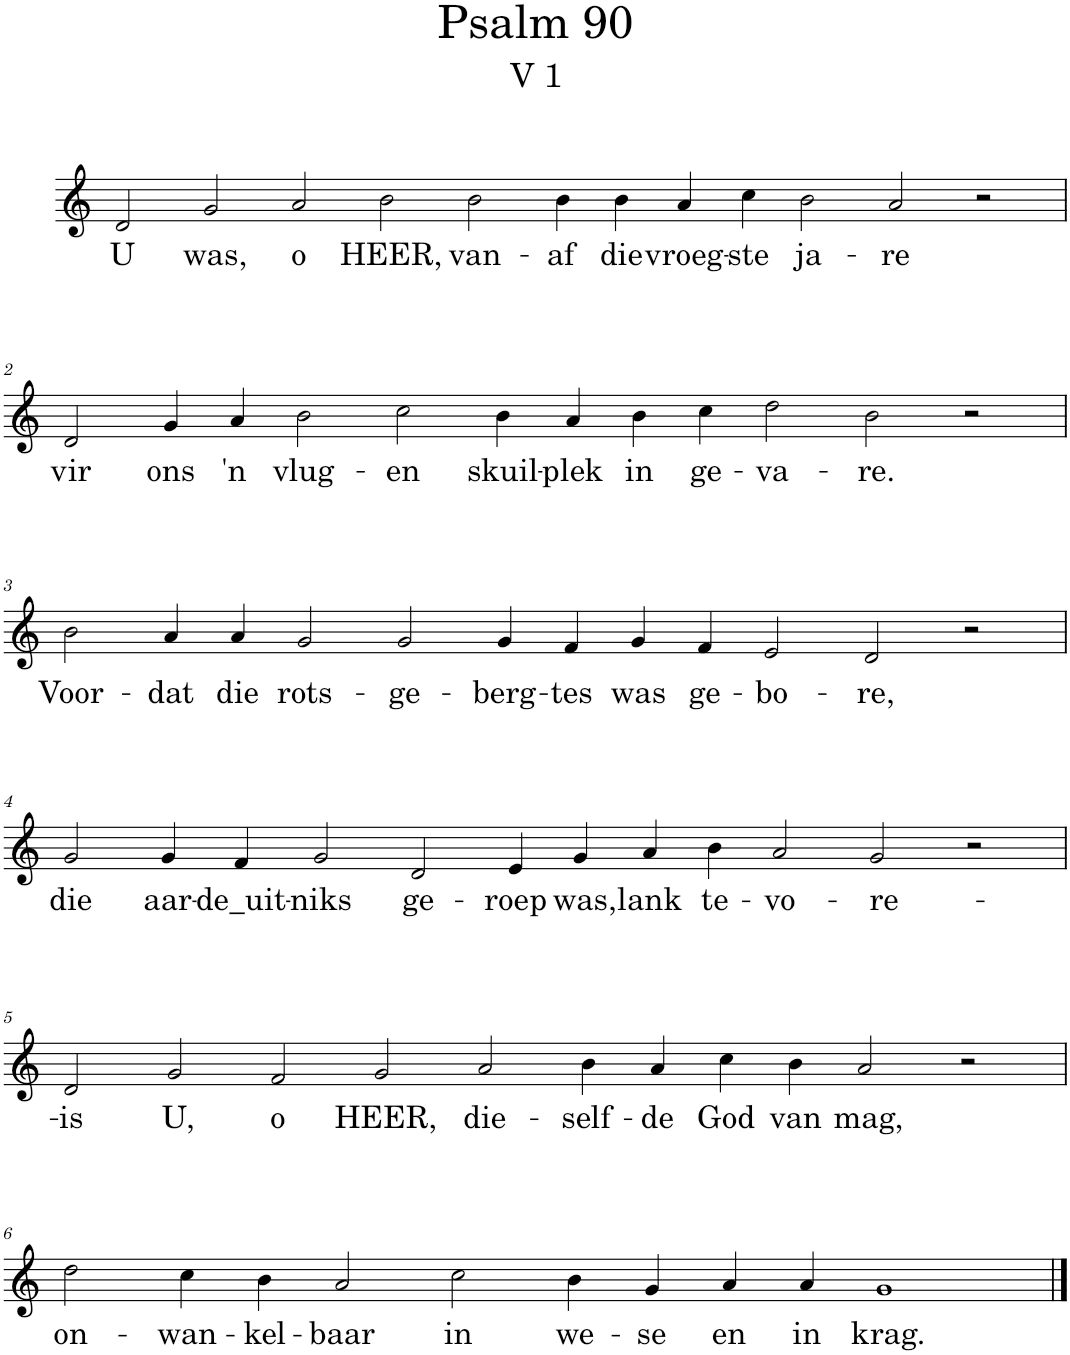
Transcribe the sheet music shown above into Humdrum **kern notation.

**kern	**text
*part1	*part1
*staff1	*staff1
*I"Pipe Organ	*
*I'Org.	*
*clefG2	*
*k[]	*
*M20/4	*
=1	=1
!	!LO:LY:b
2d/	U
!	!LO:LY:b
2g/	was,
!	!LO:LY:b
2a/	o
!	!LO:LY:b
2b\	HEER,
!	!LO:LY:b
2b\	van-
!	!LO:LY:b
4b\	-af
!	!LO:LY:b
4b\	die
!	!LO:LY:b
4a/	vroeg-
!	!LO:LY:b
4cc\	-ste
!	!LO:LY:b
2b\	ja-
!	!LO:LY:b
2a/	-re
2r	.
!!LO:LB:g=z
=2	=2
*M18/4	*
!	!LO:LY:b
2d/	vir
!	!LO:LY:b
4g/	ons
!	!LO:LY:b
4a/	'n
!	!LO:LY:b
2b\	vlug-
!	!LO:LY:b
2cc\	-en
!	!LO:LY:b
4b\	skuil-
!	!LO:LY:b
4a/	-plek
!	!LO:LY:b
4b\	in
!	!LO:LY:b
4cc\	ge-
!	!LO:LY:b
2dd\	-va-
!	!LO:LY:b
2b\	-re.
2r	.
!!LO:LB:g=z
=3	=3
!	!LO:LY:b
2b\	Voor-
!	!LO:LY:b
4a/	-dat
!	!LO:LY:b
4a/	die
!	!LO:LY:b
2g/	rots-
!	!LO:LY:b
2g/	-ge-
!	!LO:LY:b
4g/	-berg-
!	!LO:LY:b
4f/	-tes
!	!LO:LY:b
4g/	was
!	!LO:LY:b
4f/	ge-
!	!LO:LY:b
2e/	-bo-
!	!LO:LY:b
2d/	-re,
2r	.
!!LO:LB:g=z
=4	=4
!	!LO:LY:b
2g/	die
!	!LO:LY:b
4g/	aar-
!	!LO:LY:b
4f/	-de_uit-
!	!LO:LY:b
2g/	-niks
!	!LO:LY:b
2d/	ge-
!	!LO:LY:b
4e/	-roep
!	!LO:LY:b
4g/	was,
!	!LO:LY:b
4a/	lank
!	!LO:LY:b
4b\	te-
!	!LO:LY:b
2a/	-vo-
!	!LO:LY:b
2g/	-re-
2r	.
!!LO:LB:g=z
=5	=5
!	!LO:LY:b
2d/	-is
!	!LO:LY:b
2g/	U,
!	!LO:LY:b
2f/	o
!	!LO:LY:b
2g/	HEER,
!	!LO:LY:b
2a/	die-
!	!LO:LY:b
4b\	-self-
!	!LO:LY:b
4a/	-de
!	!LO:LY:b
4cc\	God
!	!LO:LY:b
4b\	van
!	!LO:LY:b
2a/	mag,
2r	.
!!LO:LB:g=z
=6	=6
*M16/4	*
!	!LO:LY:b
2dd\	on-
!	!LO:LY:b
4cc\	-wan-
!	!LO:LY:b
4b\	-kel-
!	!LO:LY:b
2a/	-baar
!	!LO:LY:b
2cc\	in
!	!LO:LY:b
4b\	we-
!	!LO:LY:b
4g/	-se
!	!LO:LY:b
4a/	en
!	!LO:LY:b
4a/	in
!	!LO:LY:b
1g	krag.
==	==
*-	*-
